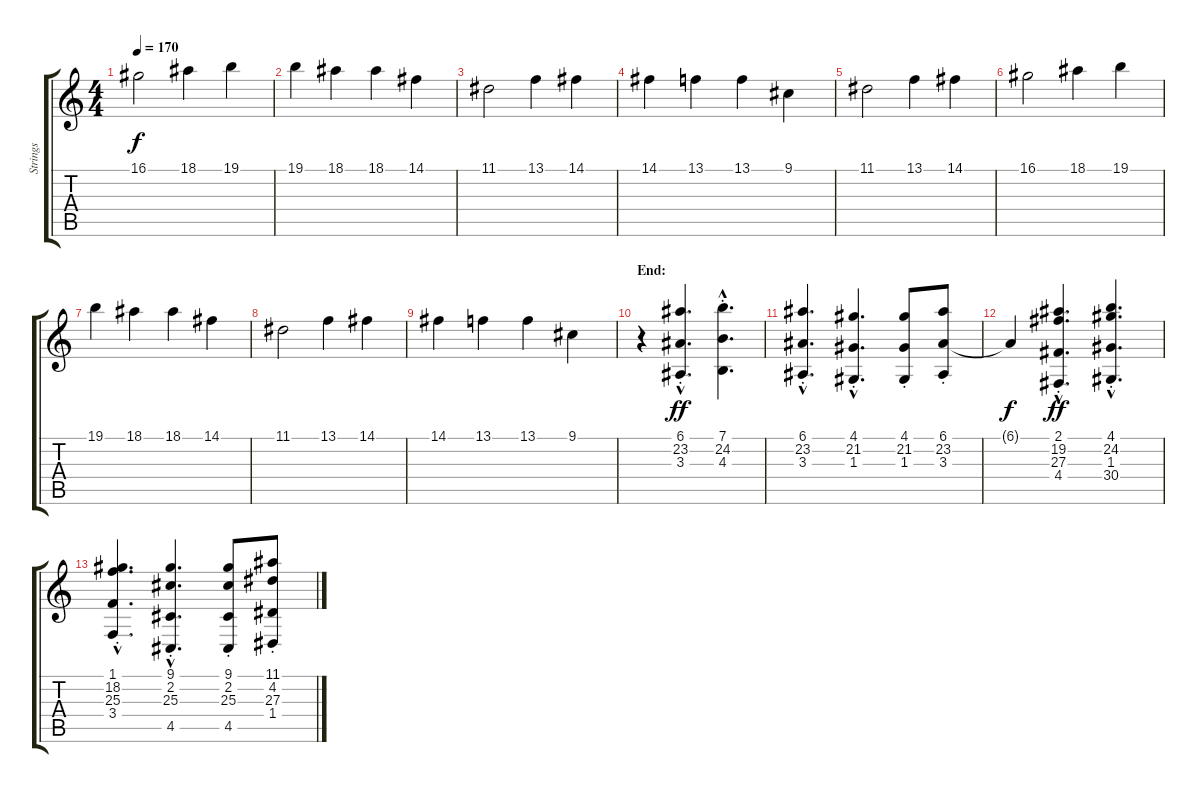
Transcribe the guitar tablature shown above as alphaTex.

\track ("Strings" "Strings") {instrument stringensemble1}
\staff {score tabs}
\tuning (E4 B3 G3 D3 A2 E2) {hide}
\ts (4 4)
\tempo 170
\clef g2
\ks c
16.1.2{dy f} 18.1.4 19.1.4 |
19.1.4 18.1.4 18.1.4 14.1.4 |
11.1.2 13.1.4 14.1.4 |
14.1.4 13.1.4 13.1.4 9.1.4 |
11.1.2 13.1.4 14.1.4 |
16.1.2 18.1.4 19.1.4 |
19.1.4 18.1.4 18.1.4 14.1.4 |
11.1.2 13.1.4 14.1.4 |
14.1.4 13.1.4 13.1.4 9.1.4 |
\section ("" "End:")
r.4 (6.1{hac st} 23.2{hac st} 3.3{hac st}).4{d dy ff} (7.1{hac st} 24.2{hac st} 4.3{hac st}).4{d} |
(6.1{hac st} 23.2{hac st} 3.3{hac st}).4{d} (4.1{hac st} 21.2{hac st} 1.3{hac st}).4{d} (4.1{st} 21.2{st} 1.3{st}).8 (6.1{st} 23.2{st} 3.3{st}).8 |
6.1{t}.4{dy f} (2.1{hac st} 19.2{hac st} 27.3{hac st} 4.4{hac st}).4{d dy ff} (4.1{hac st} 24.2{hac st} 1.3{hac st} 30.4{hac st}).4{d} |
(1.1{hac st} 18.2{hac st} 25.3{hac st} 3.4{hac st}).4{d} (9.1{hac st} 2.2{hac st} 25.3{hac st} 4.5{hac st}).4{d} (9.1{st} 2.2{st} 25.3{st} 4.5{st}).8 (11.1{st} 4.2{st} 27.3{st} 1.4{st}).8
